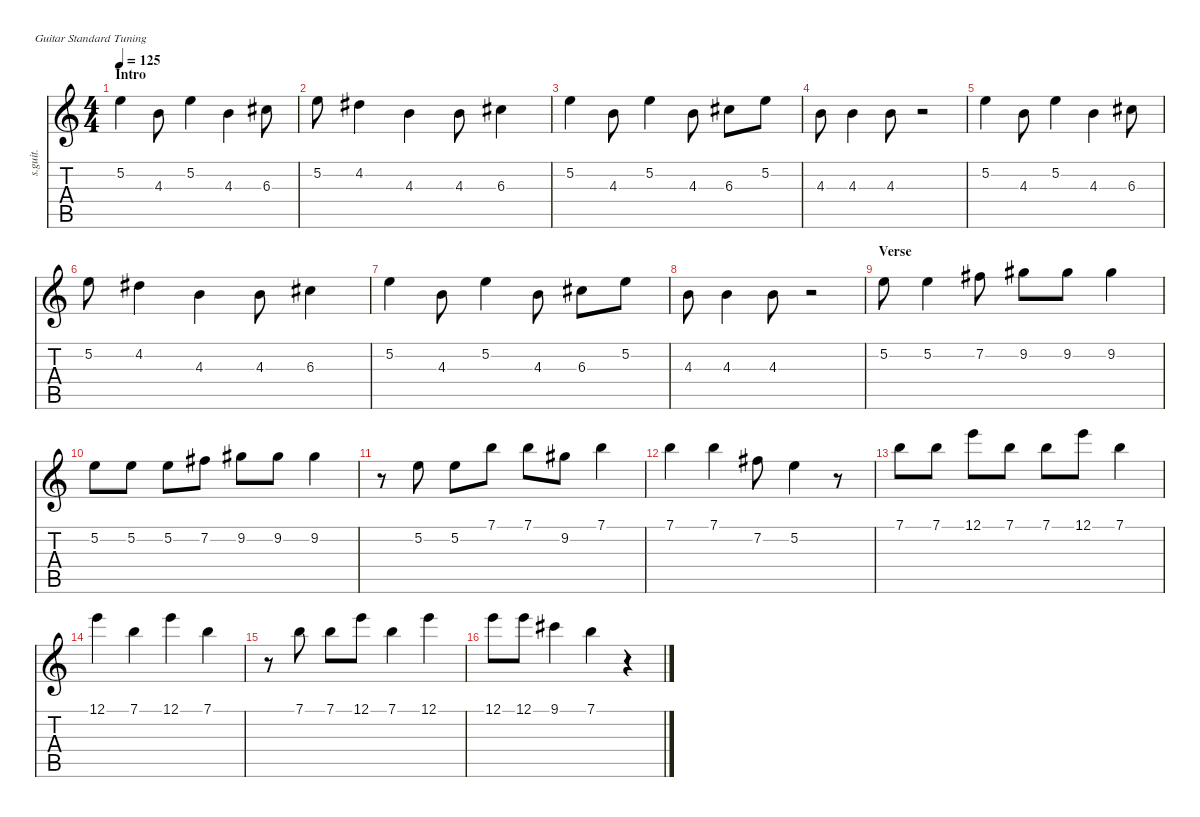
\defaultSystemsLayout 4
\hideDynamics
\bracketExtendMode nobrackets
\otherSystemsTrackNameOrientation horizontal
\track ("Steel Guitar" "s.guit.") {instrument acousticguitarsteel}
\staff {score tabs}
\tuning (E4 B3 G3 D3 A2 E2)
\ts (4 4)
\beaming (8 2 2 2 2)
\section ("" "Intro")
\tempo 125
\clef g2
\ks c
5.2.4{dy mf instrument acousticguitarsteel} 4.3.8 5.2.4 4.3.4 6.3.8 |
5.2.8 4.2.4 4.3.4 4.3.8 6.3.4 |
5.2.4 4.3.8 5.2.4 4.3.8 6.3.8 5.2.8 |
4.3.8 4.3.4 4.3.8 r.2 |
5.2.4 4.3.8 5.2.4 4.3.4 6.3.8 |
5.2.8 4.2.4 4.3.4 4.3.8 6.3.4 |
5.2.4 4.3.8 5.2.4 4.3.8 6.3.8 5.2.8 |
4.3.8 4.3.4 4.3.8 r.2 |
\section ("" "Verse")
5.2.8 5.2.4 7.2.8 9.2.8 9.2.8 9.2.4 |
5.2.8 5.2.8 5.2.8 7.2.8 9.2.8 9.2.8 9.2.4 |
r.8 5.2.8 5.2.8 7.1.8 7.1.8 9.2.8 7.1.4 |
7.1.4 7.1.4 7.2.8 5.2.4 r.8 |
7.1.8 7.1.8 12.1.8 7.1.8 7.1.8 12.1.8 7.1.4 |
12.1.4 7.1.4 12.1.4 7.1.4 |
r.8 7.1.8 7.1.8 12.1.8 7.1.4 12.1.4 |
12.1.8 12.1.8 9.1.4 7.1.4 r.4
